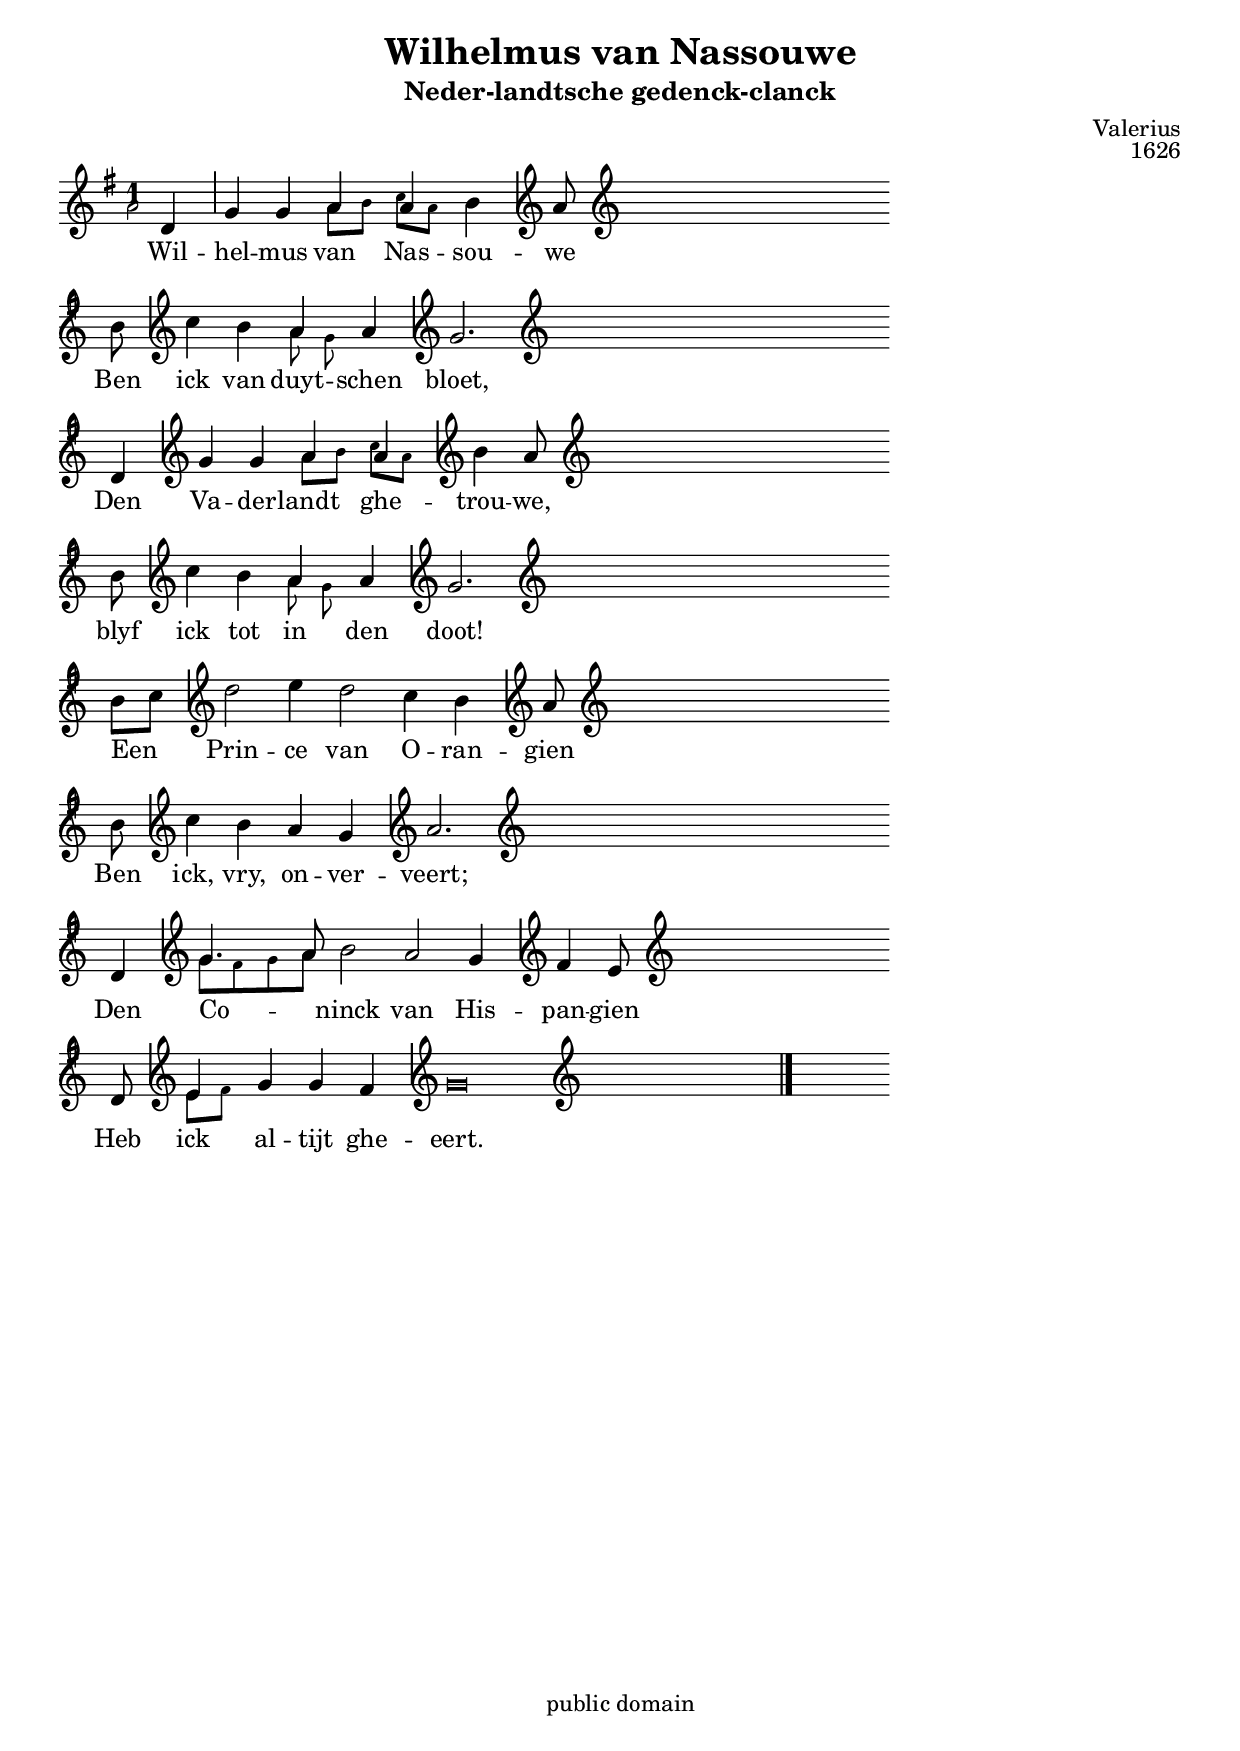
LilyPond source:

\version "2.3.9"

\header {
  texidoc = "Wilhelmus van Nassouwe"
  title = "Wilhelmus van Nassouwe"
  composer = "Valerius"
  subtitle = "Neder-landtsche gedenck-clanck"
  opus = "1626"
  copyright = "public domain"
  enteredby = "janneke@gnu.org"
}

%% hymn tricks
#(define (prepend-grob-property grob-name
	  grob-prop entry)
  (lambda (context)
   (let*
    ((grob-def (ly:context-property context grob-name)))
    (if (pair? grob-def)
     (ly:context-pushpop-property context grob-name grob-prop
      (cons
       entry
       (assoc-get grob-prop (car grob-def))))))))

#(define (set-extra-space grob-name entry value)
  (prepend-grob-property grob-name 'space-alist
   (cons entry (cons 'extra-space value))))

noclefs =  {
  s1
  \override Staff.Clef #'break-visibility = #(lambda (dir) (cons #t #t))
}

setMargins = {
  %% first line left margin
  %% justified:
  %% \context Staff \applycontext #(set-extra-space 'TimeSignature 'first-note 4.5)
  %% raggedright:
  \context Staff \applycontext #(set-extra-space 'TimeSignature 'first-note 9.5)
  
  %% next lines left margin
  \context Staff \applycontext #(set-extra-space 'KeySignature 'staff-bar 15)
  
  %% next lines small key-signature margin
  \context Staff \applycontext #(set-extra-space 'LeftEdge 'key-signature 1.0)
}

pipeSymbol = {
  %% Set height of bar line to 2 staff-spaces
  \once \override Staff.BarLine #'bar-size-procedure = #(lambda (x) 2)
  %% Move barline one staff-space up
  \once \override Staff.BarLine #'extra-offset = #'(0 . 1)
  \bar "|"
}

myBreak = { \bar "" \break }

\paper {
  indent = 0.0\mm
  linewidth = 120.0\mm
  textheight = 270.0\mm
}

voice =  \relative c' {
  \clef violin
  \key g \major
  d4 | g g a a b | a8 \myBreak
  b8 | c4 b a a | g2. \myBreak

  d4 | g g a a | b a8 \myBreak
  b8 | c4 b a a| g2.  \myBreak

  %% Hack for better left tekst margin
  %% b8[ c] | d2 e4 d2 c4 | b a8 \myBreak
  \set melismaBusyProperties = #'()
  b8[ c] |
  \unset melismaBusyProperties
  d2 e4 d2 c4 b | a8 \myBreak
  b8 | c4 b a g | a2. \myBreak

  d,4 | g4.\melisma a8\melismaEnd b2 a2 g4 | fis e8 \myBreak
  d8 | e4 g g fis | 
  
  \override NoteHead #'style = #'neomensural

  g\breve

  %% justified lines:
  %%\override Staff.BarLine #'extra-offset = #'(12 . 0)
  %% raggedright:
  \override Staff.BarLine #'extra-offset = #'(23 . 0)
  \bar "|."
}

stich =  \relative c'' {
  \override Staff.NoteCollision #'merge-differently-dotted = ##t
  \set fontSize = #-3
  %% broken?
  \override Stem #'beamed-lengths = #(map (lambda (x) (* 0.2 x)) '(3.26))

  \voiceTwo
  \partial 4
  s4 s s a8[ b] c[ a] s4.
  s8 s4 s a8 g s4 s2.

  s4 s s a8[ b] c[ a] s4.
  s8 s4 s a8 g s4 s2.
  
  s8 s s2 s4 s2 s4 s s8
  s8 s4 s s s s2.

  s4 g8[ fis g a] s2 s2 s4 s s8
  s8 e8[ fis]
}

modernText = \lyrics {
  Wil -- hel -- mus van Nas -- sou -- we
  ben ik van duit -- sen bloed,

  den va -- der -- land ge -- trou -- we
  blijf ik tot in den dood.

  Een prin -- se van O -- ran -- je
  ben ik vrij on -- ver -- veerd,

  den ko -- ning van His -- pan -- je
  heb ik al -- tijd ge -- eerd.
}

text = \lyrics {
  Wil -- hel -- mus van Nas -- sou -- we
  Ben ick van duyt -- schen bloet,
  Den Va -- der -- landt ghe -- trou -- we,
  blyf ick tot in den doot!
  %% Hack for better left text margin:
  %% Een Prin -- ce van O -- ran -- gien
  Een " " Prin -- ce van O -- ran -- gien
  Ben ick, vry, on -- ver -- veert;
  Den Co -- ninck van His -- pan -- gien
  Heb ick al -- tijt ghe -- eert.
}

oneHalfNoteTime = \markup {
  \override #'(baseline-skip . 0)
  \column < { \number "1" } { \smaller \smaller \note #"2" #-0.5 } >
}

\paper {
  raggedright = ##t

  \context {
    \Score
    %% defaults
    %% (shortest-duration-space . 2.0)
    %% (spacing-increment . 1.2)
    %% (base-shortest-duration . ,(ly:make-moment 1 8))
    %% wider spacing
    \override SpacingSpanner #'shortest-duration-space = #3.0
    \override SpacingSpanner #'spacing-increment = #1.2
    \override SpacingSpanner #'base-shortest-duration = #(ly:make-moment 1 8)
  }
}

\score {
  \context Score <<
    \context Staff <<
      \override Staff.StaffSymbol #'width = #'80
      \set Staff.autoBeaming = ##f
      \set Score.timing = ##f
      \setMargins
     
      %% Less vertical space needed with lyrics
      \set Staff.minimumVerticalExtent = #'(2 . 2)
      
      %% Custom time signature
      \override Staff.TimeSignature #'print-function = #Text_item::print
      \override Staff.TimeSignature #'text = #oneHalfNoteTime
      \noclefs
    
      \context Voice = "voice" \voice
      \context Voice = "stich" \stich
    >>
    \lyricsto "voice" \new Lyrics {
      \set minimumVerticalExtent = #'(2 . 2)
      \text
    }
  >>
  \paper {}
  \midi {}
}

%%% Local variables:
%%% LilyPond-indent-level:2
%%% End:
